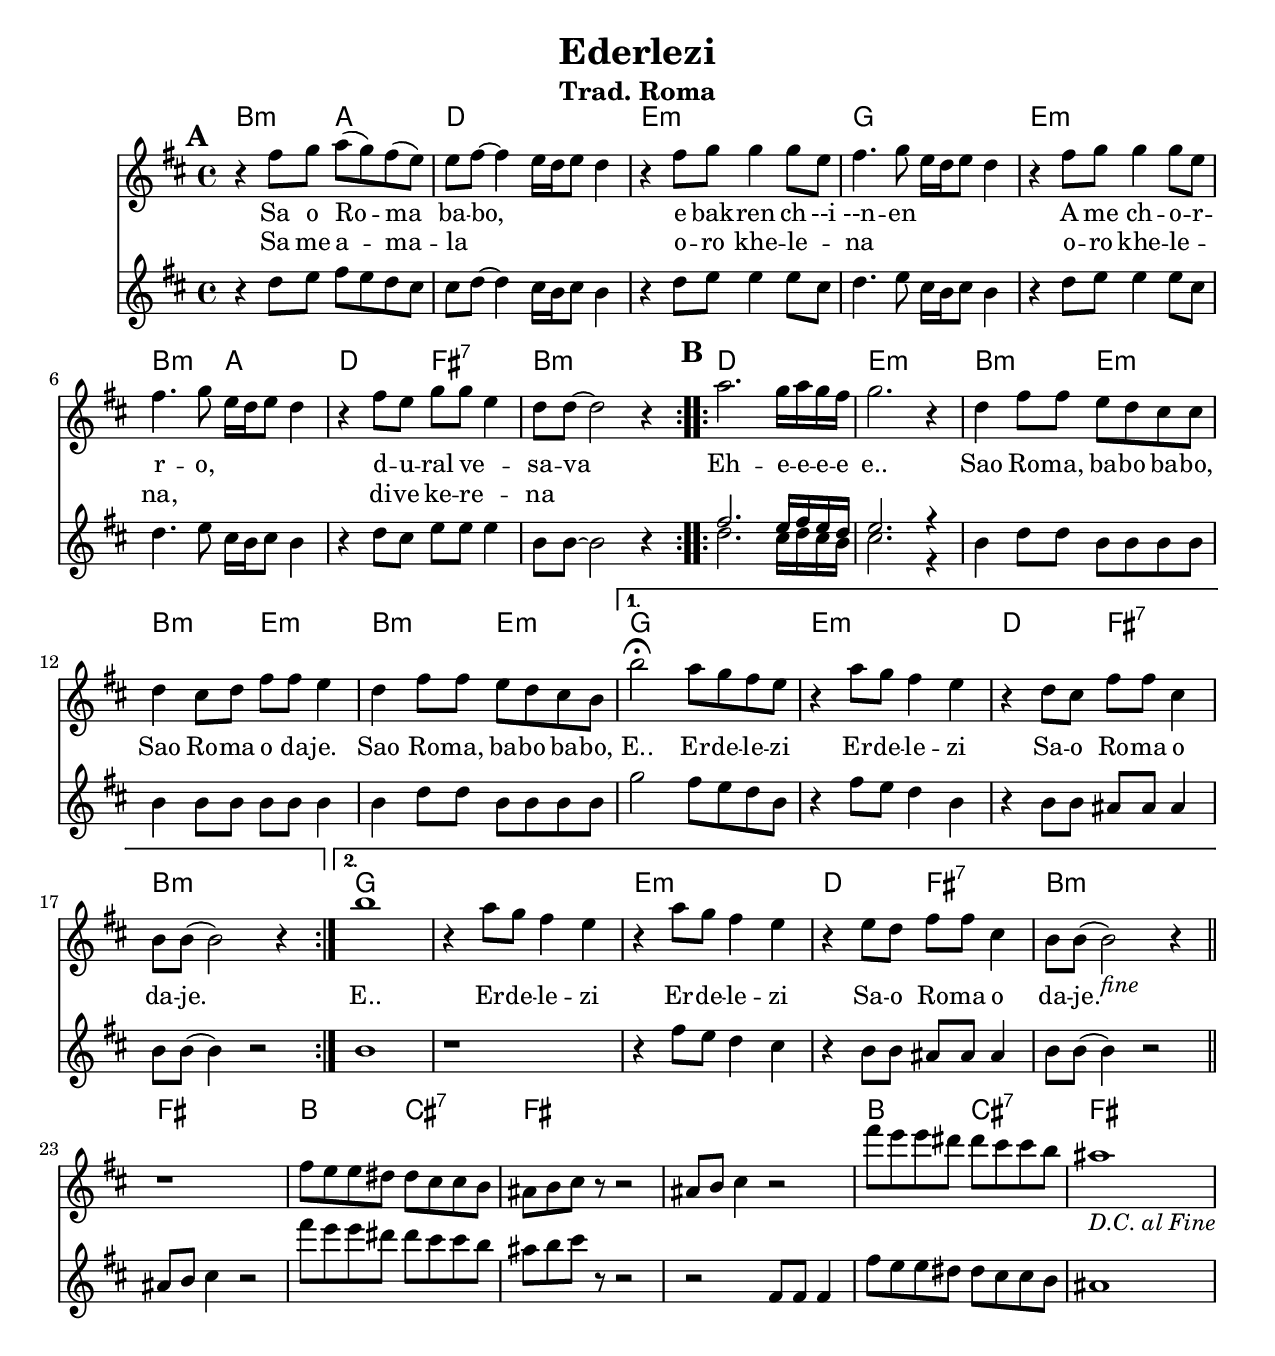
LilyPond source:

\version "2.18.0"
\include "english.ly"
%showLastLength = R1*12
\paper{
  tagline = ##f
  print-all-headers = ##t
  #(set-paper-size "letter")
}
date = #(strftime "%d-%m-%Y" (localtime (current-time)))

%\markup{ \italic{ " Updated " \date  }  }

%\markup{ Got something to say? }

global = {
  \clef treble
  \key b \minor
  \time 4/4
  \set Score.markFormatter = #format-mark-box-alphabet
}

%#################################### Melody ########################
primos = \relative c'' {
  \global
  %\partial 16*3 a16 d f   %lead in notes

  \repeat volta 2{
    \mark \default
    r4 fs8 g a (g)fs (e)
    e8 fs~fs4     e16 d e8 d4
    r4 fs8 g g4 g8 e|
    fs4. g8 e16 d e8 d4|

    r4 fs8 g g4 g8 e|
    fs4. g8 e16 d e8 d4|
    r4 fs8 e g g e4|
    d8 d~d2 r4|
  }
  %\alternative { { }{ } }

  \repeat volta 2{
    \mark \default

        a'2.g16 a g fs
        g2. r4

    d4 fs8 fs e d cs cs|
    d4 cs8 d fs fs e4|
    d4 fs8 fs e d cs b|
  }
  \alternative {
    {
      b'2 \fermata a8 g fs e
      r4 a8 g fs4 e
      r4 d8 cs fs fs cs4|
      b8 b (b2) r4|
    }
    {
      b'1 |
      r4 a8 g fs4 e|
      r4 a8 g fs4 e
      r4 e8 d fs fs cs4|
      b8 b (b2) _\markup{\italic fine} r4| \bar"||"
    }
  }
  r1
  fs'8 e e ds ds cs cs b
  as8 b cs r r2
  as8 b cs4 r2
  fs'8 e e ds ds cs cs b
  as1 _\markup {\italic {D.C. al Fine}}

}
\addlyrics{
  %https://musescore.com/user/35722119/scores/6322876
  Sa o Ro -- ma ba -- bo,
  \repeat unfold 4{\skip2}
  e bak -- ren ch --i --n --  en
  \repeat unfold 4{\skip2}
  A me ch -- o --  -- r -- r -- o,
  \repeat unfold 4{\skip2}
  d -- u -- ral ve --  _ sa -- va
  \repeat unfold 1 {}

  Eh -- e -- e -- e -- e e..
  Sao Ro -- ma, ba -- bo ba -- bo,
  Sao Ro -- ma  o da -- je.
  Sao Ro -- ma, ba -- bo ba -- bo,
  % first end
  E.. Er -- de -- le -- zi
  Er -- de -- le -- zi
  Sa -- o Ro -- ma  o da -- je.
 % 2nd end
  E.. Er -- de -- le -- zi
  Er -- de -- le -- zi
  Sa -- o Ro -- ma  o da -- je.

}
\addlyrics{
Sa me a -- ma -- la _
\repeat unfold 4{\skip2}
o -- ro khe -- le -- _ na
\repeat unfold 5{\skip2}
o -- ro khe -- le -- _ na,
\repeat unfold 5{\skip2}
di -- ve ke -- re -- _  na
}
secund = \relative c'' {
  \global
  %\partial 16*3 a16 d f   %lead in notes

  \repeat volta 2{
    \mark \default
    r4 d8 e fs e d cs
    cs8 d~d4 cs16 b cs8 b4|
    r4 d8 e e4 e8 cs|
    d4. e8 cs16 b cs8 b4|

    r4 d8 e e4 e8 cs
    d4. e8 cs16 b cs8 b4|
    r4 d8 cs e e e4|
    b8 b~b2 r4|
  }
  %\alternative { { }{ } }

  \repeat volta 2{
    \mark \default
 <<

      {
        fs'2. e16 fs e d|
        e2. r4|
      }
      \\
      {
         d2. cs16 d cs b|
    cs2. r4|
      }

    >>


    b4 d8 d b b b b|
    b4 b8 b b b b4
    b4 d8 d b b b b|
  }
  \alternative {
    {
      g'2 fs8 e d b
      r4 fs'8 e d4 b
      r4 b8 b as as as4
      b8 b (b4) r2
    }
    {
      b1
      r1
      r4 fs'8 e d4 cs
      r4 b8 b as as as4
      b8 b(b4) r2
    }
  }
  as8 b cs4 r2
  fs'8 e e ds ds cs cs b
  as8 b cs r r2
  r2 fs,,8 fs fs4
  fs'8 e e ds ds cs cs b
  as1
}

%################################# Chords #######################
harmonies = \chordmode {
  b2:m
  a2
  d1
  e1:m
  g1
  e1:m
  b2:m
  a2
  d2
  fs2:7
  b1:m
  %B
  d1
  e1:m
  b2:m
  e2:m
  b2:m
  e2:m % 12
  b2:m e2:m
  %ending 1 and 2
  g1 e1:m
  d2 fs2:7
  b1:m
  g1*2 e1:m
  d2 fs2:7
  b1:m
  %end part
  fs1
  b2 cs2:7
  fs1*2
  b2 cs2:7
  fs1
}

\score {
  <<
    \new ChordNames {
      \set chordChanges = ##t
      \harmonies
    }
    \new Staff
    \primos
    \new Staff \secund
    %\new Staff \partcombine \primos \secund
  >>
  \header{
    title= "Ederlezi"
    subtitle="Trad. Roma"
    composer= ""
    instrument =""
    arranger= ""
  }
  \layout{indent = 1.0\cm}
  \midi {
    \tempo 4 = 120

    % \midi { }
  }
}
%{
% more verses:
\markup{}
\markup {
  \fill-line {
    \hspace #0.1 % distance from left margin
    \column {
      \line { "1."
	\column {
	  ""
	}
      }
      \hspace #0.2 % vertical distance between verses
      \line { "2."
	\column {
	 ""
	}
      }
    }
    \hspace #0.1  % horiz. distance between columns
    \column {
      \line { "3."
	\column {
	  ""
	}
      }
      \hspace #0.2 % distance between verses
      \line { "4."
	\column {
	 ""
	}
      }
    }
    \hspace #0.1 % distance to right margin
  }
}

%}


%{
https://www.youtube.com/watch?v=yGuCqAfxNqU
 Sa o Roma babo,
E bakren cinen.
A me coro, dural besava.
A a daje, amaro dive.
Amaro dive erdelezi.
Ediwado babo, amenge bakro.
Sa o Roma, babo.
E bakren cinen. Eeee...j,
Sa o Roma, babo babo,
Sa o Roma daje. Sa o Roma, babo babo,
E.. Erdelezi. Erdelezi,
Sa o Roma Daje. Eeee...
Sa o Roma, babo babo,
Sa o Roma daje.
Sa o Roma, babo babo,
 Eeee... Erdelezi, Erdelezi.
Sa o Roma Daje

***************

LYRICS IN ROMANI
Sa me amala oro khelena Oro khelena,
dive kerena
Sa o Roma daje
Sa o Roma babo babo
Sa o Roma o daje Sa o Roma babo babo Ej, Ederlezi Ederlezi
 Sa o Roma daje Amaro dive Amaro dive,
Ederlezi Sa me amala oro khelena Oro khelena, dive kerena Sa o Roma daje Sa o Roma babo babo Sa o Roma daje Sa o Roma babo babo Ej, Ederlezi Ederlezi Sa o Roma daje Sa me amala oro khelena Oro khelena, dive kerena Sa o Roma babo, e bakren chinen Amaro dive E devado babo Sa o Roma babo babo Sa o Roma o daje Sa o Roma babo babo Ej, Ederlezi Ederlezi Sa o Roma daje Sa o Roma babo babo Sa o Roma o daje Sa o Roma babo babo Ederlezi Ederlezi Sa o Roma daje LYRICS IN ENGLISH All my friends are dancing the oro Dancing the oro, celebrating the day Dancing the oro, celebrating the day All the Roma, dad, dad All the Roma, mommy All the Roma, dad, dad Oh! Ederlezi Ederlezi All the Roma, mommy Our day Our day, Ederlezi All my friends are dancing the oro Dancing the oro, celebrating the day All the Roma, mommy All the Roma, dad, dad All the Roma, mommy All the Roma, dad, dad Oh! Ederlezi Ederlezi All the Roma, mommy All my friends are dancing the oro Dancing the oro, celebrating the day All the Roma, dad, slaughter lambs Our day They give us, Dad, All the Roma, dad, dad All the Roma, mommy All the Roma, dad, dad Oh! Ederlezi Ederlezi All the Roma, mommy All the Roma, dad, dad All the Roma, mommy All the Roma, dad, dad Ederlezi Ederlezi All the Roma, mommy LYRICS IN TURKISH Tüm arkadaşlarım hora oynuyor Hora oynayıp bugünü kutluyorlar Tüm Roma, anneciğim Tüm Roma, baba, baba Tüm Roma, anneciğim Tüm Roma, baba, baba Ey, Ederlezi Ederlezi Tüm Roma, anneciğim Bizim günümüz Bizim günümüz, Ederlezi Tüm arkadaşlarım hora oynuyor Hora oynayıp bugünü kutluyorlar Tüm Roma, anneciğim Tüm Roma, baba, baba Tüm Roma, anneciğim Tüm Roma, baba, baba Ey, Ederlezi Ederlezi Tüm Roma, anneciğim Tüm arkadaşlarım hora oynuyor Hora oynayıp bugünü kutluyorlar Tüm Roma, baba, kuzu avlıyor Bizim günümüz Bize, baba, Tüm Roma, baba, baba Tüm Roma, anneciğim Tüm Roma, baba, baba Ey, Ederlezi Ederlezi Tüm Roma, anneciğim Tüm Roma, baba, baba Tüm Roma, anneciğim Tüm Roma, baba, baba Ederlezi Ederlezi Tüm Roma, anneciğim LYRICS IN FRENCH Tous mes amis dansent l'oro Ils dansent l'oro, ils fêtent le jour Tous les Roms, maman Tous les Roms, papa, papa Tous les Roms, maman Tous les Roms, papa, papa Ô! Ederlezi Ederlezi Tous les Roms, maman Notre jour Notre jour, Ederlezi Tous mes amis dansent l'oro Ils dansent l'oro, ils fêtent le jour Tous les Roms, maman Tous les Roms, papa, papa Tous les Roms, maman Tous les Roms, papa, papa Ô! Ederlezi Ederlezi Tous les Roms, maman Tous mes amis dansent l'oro Ils dansent l'oro, ils fêtent le jour Tous les Roms, papa, sacrifient l'agneau Notre jour Ils nous donnent, Papa Tous les Roms, papa, papa Tous les Roms, maman Tous les Roms, papa, papa Ô! Ederlezi Ederlezi Tous les Roms, maman Tous les Roms, papa, papa Tous les Roms, maman Tous les Roms, papa, papa Ederlezi Ederlezi Tous les Roms, maman LYRICS IN PORTUGUESE Todos os meus amigos dançam o oro Dançam o oro, celebram o dia Toda a Roma mamãe Toda a Roma papai, papai Toda a Roma mamãe Toda a Roma papai, papai Ó! Ederlezi Ederlezi Toda a Roma mamãe Nosso dia Nosso dia, Ederlezi Todos os meus amigos dançam o oro Dançam o oro, celebram o dia Toda a Roma mamãe Toda a Roma papai, papai Toda a Roma mamãe Toda a Roma papai, papai Ó! Ederlezi Ederlezi Toda a Roma mamãe Todos os meus amigos dançam o oro Dançam o oro, celebram o dia Toda a Roma, papai, sacrifica cordeiros Nosso dia Oferecemos, papai, Toda a Roma papai, papai Toda a Roma mamãe Toda a Roma papai, papai Ó! Ederlezi Ederlezi Toda a Roma mamãe Toda a Roma papai, papai Toda a Roma mamãe Toda a Roma papai, papai Ederlezi Ederlezi Toda a Roma mamãe

%}